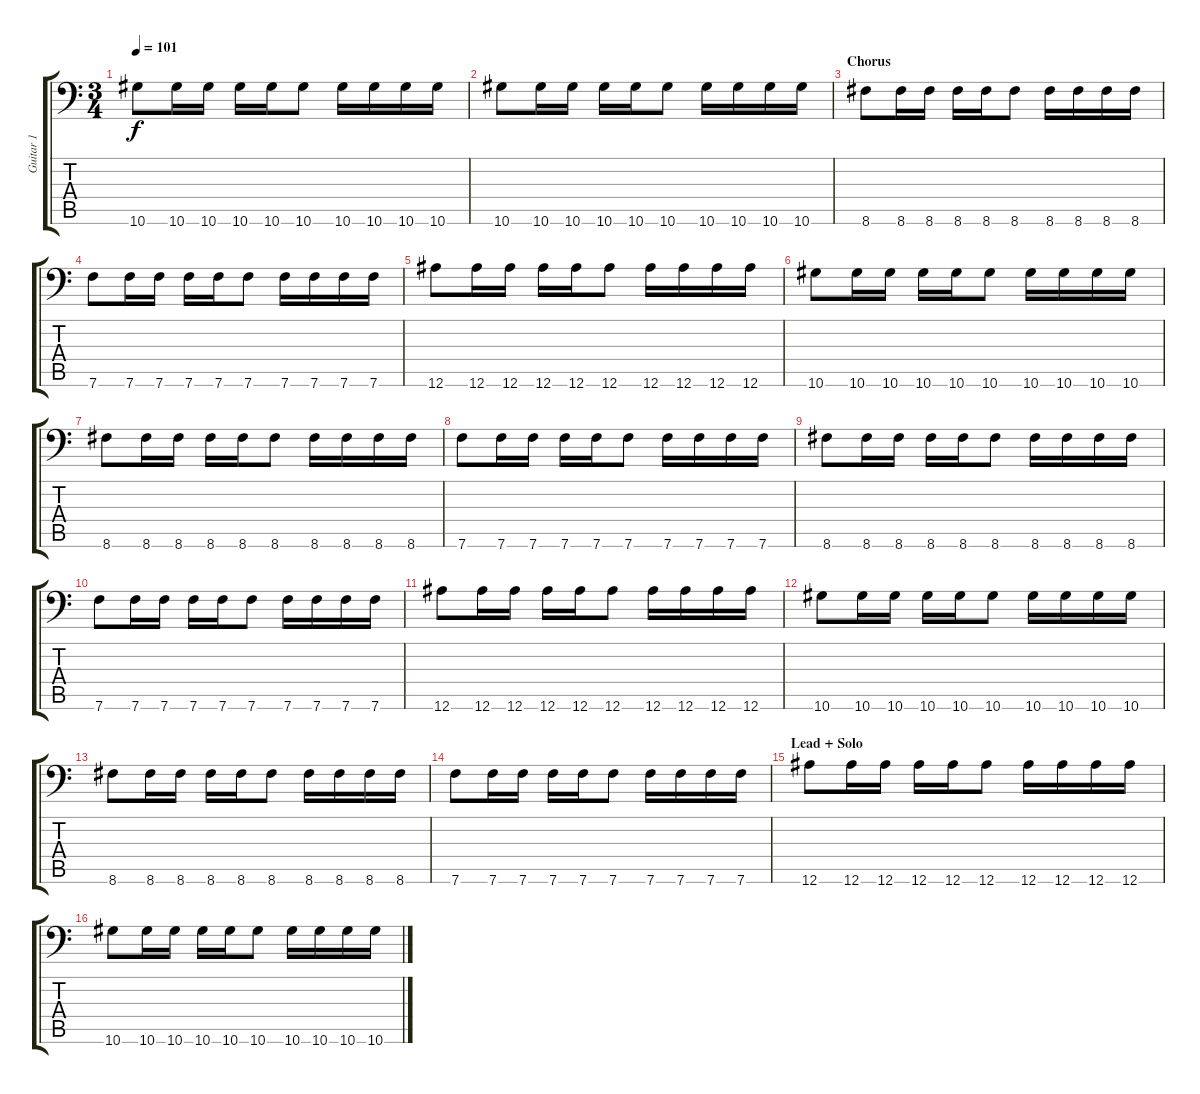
\track ("Guitar 1" "Guitar 1") {instrument distortionguitar}
\staff {score tabs}
\tuning (C4 G3 Eb3 Bb2 F2 Bb1) {hide}
\ts (3 4)
\tempo 101
\clef f4
\ks c
10.6.8{dy f} 10.6.16 10.6.16 10.6.16 10.6.16 10.6.8 10.6.16 10.6.16 10.6.16 10.6.16 |
10.6.8 10.6.16 10.6.16 10.6.16 10.6.16 10.6.8 10.6.16 10.6.16 10.6.16 10.6.16 |
\section ("" "Chorus")
8.6.8 8.6.16 8.6.16 8.6.16 8.6.16 8.6.8 8.6.16 8.6.16 8.6.16 8.6.16 |
7.6.8 7.6.16 7.6.16 7.6.16 7.6.16 7.6.8 7.6.16 7.6.16 7.6.16 7.6.16 |
12.6.8 12.6.16 12.6.16 12.6.16 12.6.16 12.6.8 12.6.16 12.6.16 12.6.16 12.6.16 |
10.6.8 10.6.16 10.6.16 10.6.16 10.6.16 10.6.8 10.6.16 10.6.16 10.6.16 10.6.16 |
8.6.8 8.6.16 8.6.16 8.6.16 8.6.16 8.6.8 8.6.16 8.6.16 8.6.16 8.6.16 |
7.6.8 7.6.16 7.6.16 7.6.16 7.6.16 7.6.8 7.6.16 7.6.16 7.6.16 7.6.16 |
8.6.8 8.6.16 8.6.16 8.6.16 8.6.16 8.6.8 8.6.16 8.6.16 8.6.16 8.6.16 |
7.6.8 7.6.16 7.6.16 7.6.16 7.6.16 7.6.8 7.6.16 7.6.16 7.6.16 7.6.16 |
12.6.8 12.6.16 12.6.16 12.6.16 12.6.16 12.6.8 12.6.16 12.6.16 12.6.16 12.6.16 |
10.6.8 10.6.16 10.6.16 10.6.16 10.6.16 10.6.8 10.6.16 10.6.16 10.6.16 10.6.16 |
8.6.8 8.6.16 8.6.16 8.6.16 8.6.16 8.6.8 8.6.16 8.6.16 8.6.16 8.6.16 |
7.6.8 7.6.16 7.6.16 7.6.16 7.6.16 7.6.8 7.6.16 7.6.16 7.6.16 7.6.16 |
\section ("" "Lead + Solo")
12.6.8{balance 8} 12.6.16 12.6.16 12.6.16 12.6.16 12.6.8 12.6.16 12.6.16 12.6.16 12.6.16 |
10.6.8 10.6.16 10.6.16 10.6.16 10.6.16 10.6.8 10.6.16 10.6.16 10.6.16 10.6.16
